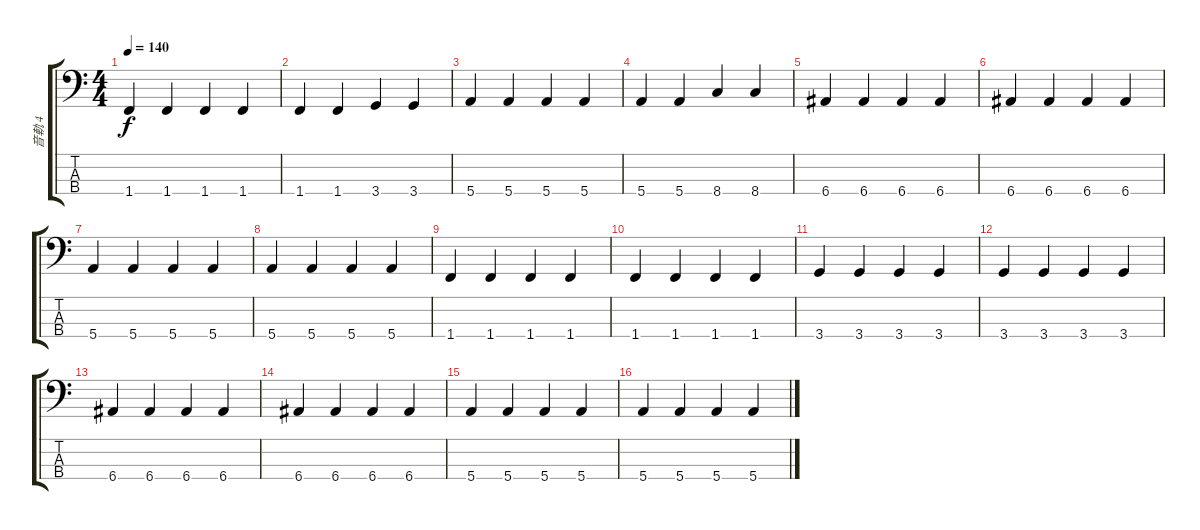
\track ("音軌 4" "音軌 4") {instrument electricbassfinger}
\staff {score tabs}
\tuning (G2 D2 A1 E1) {hide}
\ts (4 4)
\tempo 140
\clef f4
\ks c
1.4.4{dy f} 1.4.4 1.4.4 1.4.4 |
1.4.4 1.4.4 3.4.4 3.4.4 |
5.4.4 5.4.4 5.4.4 5.4.4 |
5.4.4 5.4.4 8.4.4 8.4.4 |
6.4.4 6.4.4 6.4.4 6.4.4 |
6.4.4 6.4.4 6.4.4 6.4.4 |
5.4.4 5.4.4 5.4.4 5.4.4 |
5.4.4 5.4.4 5.4.4 5.4.4 |
1.4.4 1.4.4 1.4.4 1.4.4 |
1.4.4 1.4.4 1.4.4 1.4.4 |
3.4.4 3.4.4 3.4.4 3.4.4 |
3.4.4 3.4.4 3.4.4 3.4.4 |
6.4.4 6.4.4 6.4.4 6.4.4 |
6.4.4 6.4.4 6.4.4 6.4.4 |
5.4.4 5.4.4 5.4.4 5.4.4 |
5.4.4 5.4.4 5.4.4 5.4.4
